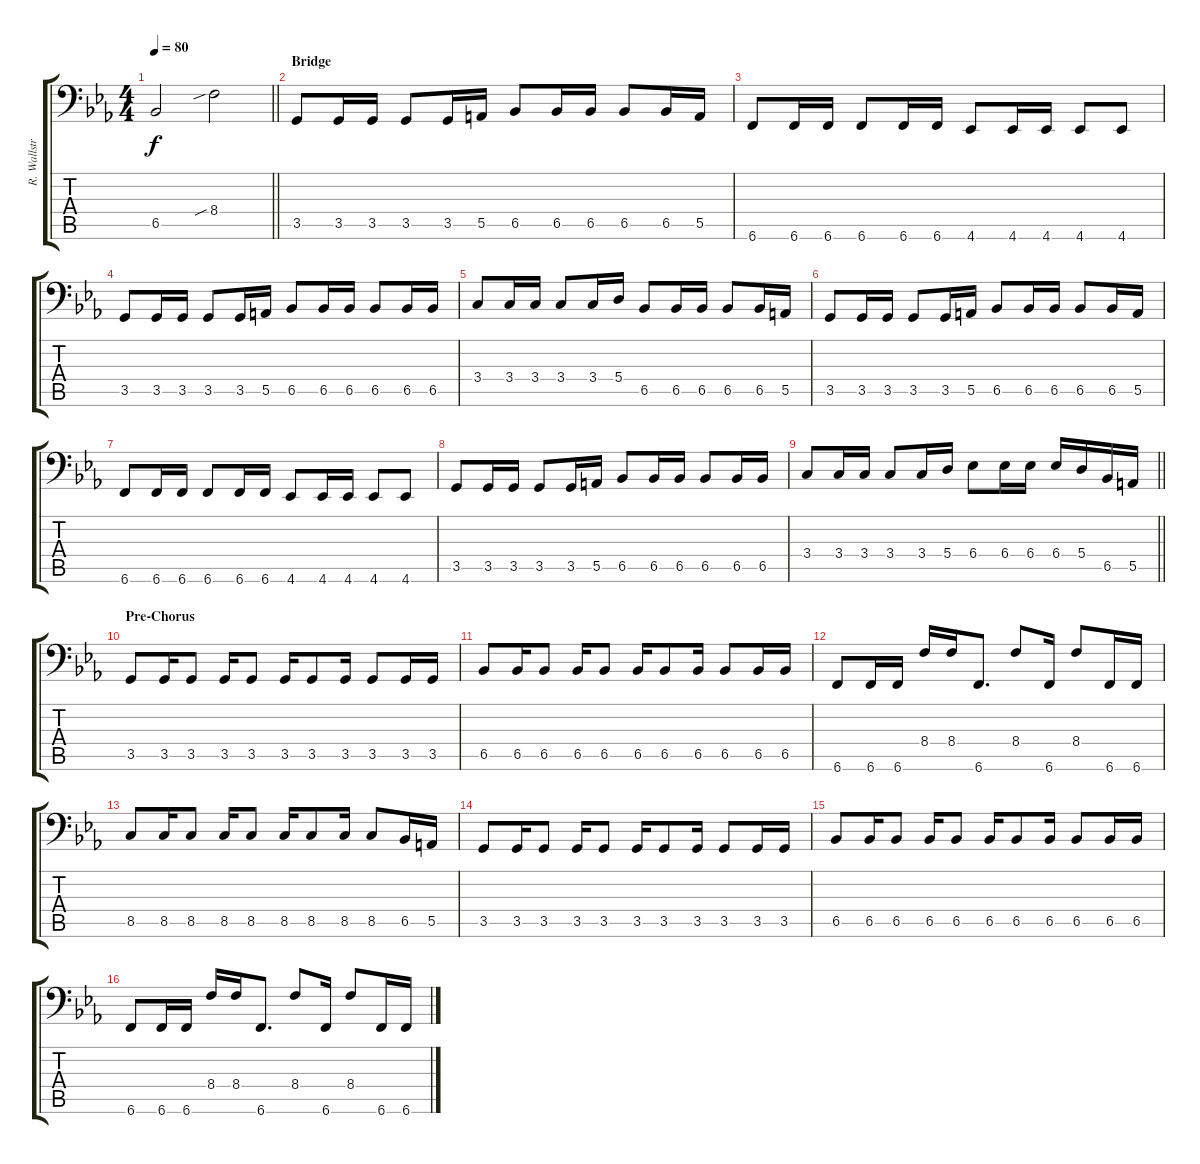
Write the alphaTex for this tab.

\track ("R. Wallström (Bass)" "R. Wallstr") {instrument electricbassfinger}
\staff {score tabs}
\tuning (C3 G2 D2 A1 E1 B0) {hide}
\ts (4 4)
\tempo 80
\clef f4
\barLineRight lightlight
\ks eb
6.5.2{dy f} 8.4{sib}.2 |
\section ("" "Bridge")
3.5.8 3.5.16 3.5.16 3.5.8 3.5.16 5.5.16 6.5.8 6.5.16 6.5.16 6.5.8 6.5.16 5.5.16 |
6.6.8 6.6.16 6.6.16 6.6.8 6.6.16 6.6.16 4.6.8 4.6.16 4.6.16 4.6.8 4.6.8 |
3.5.8 3.5.16 3.5.16 3.5.8 3.5.16 5.5.16 6.5.8 6.5.16 6.5.16 6.5.8 6.5.16 6.5.16 |
3.4.8 3.4.16 3.4.16 3.4.8 3.4.16 5.4.16 6.5.8 6.5.16 6.5.16 6.5.8 6.5.16 5.5.16 |
3.5.8 3.5.16 3.5.16 3.5.8 3.5.16 5.5.16 6.5.8 6.5.16 6.5.16 6.5.8 6.5.16 5.5.16 |
6.6.8 6.6.16 6.6.16 6.6.8 6.6.16 6.6.16 4.6.8 4.6.16 4.6.16 4.6.8 4.6.8 |
3.5.8 3.5.16 3.5.16 3.5.8 3.5.16 5.5.16 6.5.8 6.5.16 6.5.16 6.5.8 6.5.16 6.5.16 |
\barLineRight lightlight
3.4.8 3.4.16 3.4.16 3.4.8 3.4.16 5.4.16 6.4.8 6.4.16 6.4.16 6.4.16 5.4.16 6.5.16 5.5.16 |
\section ("" "Pre-Chorus")
3.5.8 3.5.16 3.5.8 3.5.16 3.5.8 3.5.16 3.5.8 3.5.16 3.5.8 3.5.16 3.5.16 |
6.5.8 6.5.16 6.5.8 6.5.16 6.5.8 6.5.16 6.5.8 6.5.16 6.5.8 6.5.16 6.5.16 |
6.6.8 6.6.16 6.6.16 8.4.16 8.4.16 6.6.8{d} 8.4.8 6.6.16 8.4.8 6.6.16 6.6.16 |
8.5.8 8.5.16 8.5.8 8.5.16 8.5.8 8.5.16 8.5.8 8.5.16 8.5.8 6.5.16 5.5.16 |
3.5.8 3.5.16 3.5.8 3.5.16 3.5.8 3.5.16 3.5.8 3.5.16 3.5.8 3.5.16 3.5.16 |
6.5.8 6.5.16 6.5.8 6.5.16 6.5.8 6.5.16 6.5.8 6.5.16 6.5.8 6.5.16 6.5.16 |
6.6.8 6.6.16 6.6.16 8.4.16 8.4.16 6.6.8{d} 8.4.8 6.6.16 8.4.8 6.6.16 6.6.16
